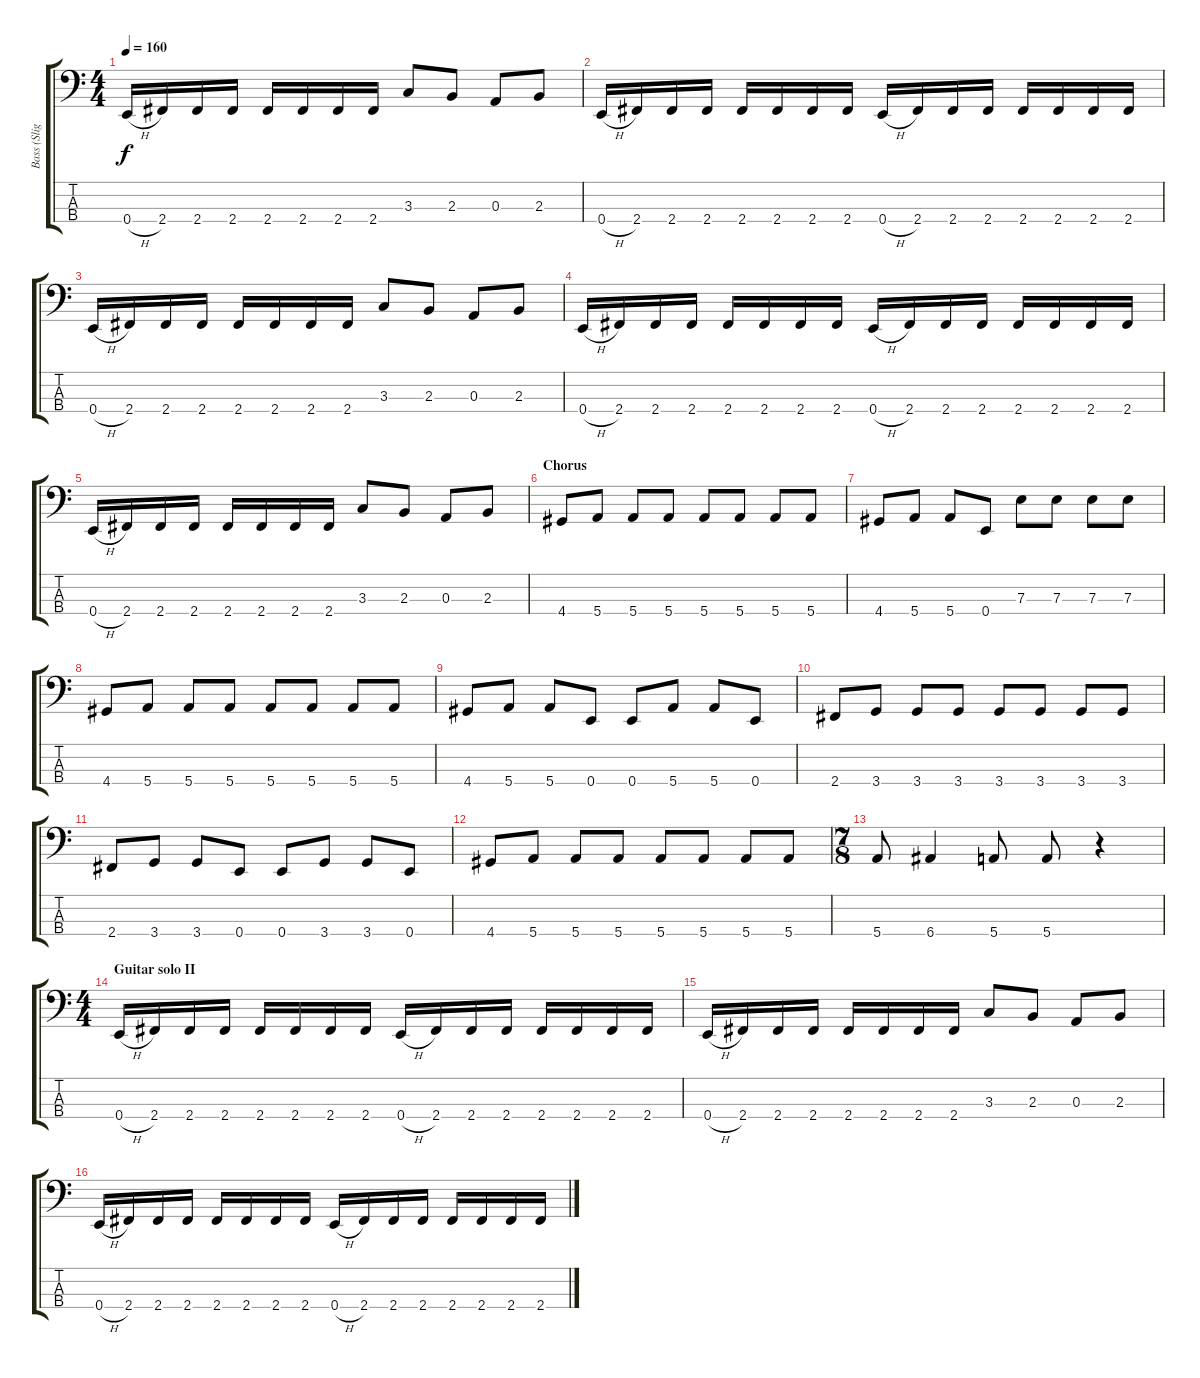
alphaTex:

\track ("Bass (Slight distortion)" "Bass (Slig") {instrument electricbassfinger}
\staff {score tabs}
\tuning (G2 D2 A1 E1) {hide}
\ts (4 4)
\tempo 160
\clef f4
\ks c
0.4{h}.16{dy f} 2.4.16 2.4.16 2.4.16 2.4.16 2.4.16 2.4.16 2.4.16 3.3.8 2.3.8 0.3.8 2.3.8 |
0.4{h}.16 2.4.16 2.4.16 2.4.16 2.4.16 2.4.16 2.4.16 2.4.16 0.4{h}.16 2.4.16 2.4.16 2.4.16 2.4.16 2.4.16 2.4.16 2.4.16 |
0.4{h}.16 2.4.16 2.4.16 2.4.16 2.4.16 2.4.16 2.4.16 2.4.16 3.3.8 2.3.8 0.3.8 2.3.8 |
0.4{h}.16 2.4.16 2.4.16 2.4.16 2.4.16 2.4.16 2.4.16 2.4.16 0.4{h}.16 2.4.16 2.4.16 2.4.16 2.4.16 2.4.16 2.4.16 2.4.16 |
0.4{h}.16 2.4.16 2.4.16 2.4.16 2.4.16 2.4.16 2.4.16 2.4.16 3.3.8 2.3.8 0.3.8 2.3.8 |
\section ("" "Chorus")
4.4.8 5.4.8 5.4.8 5.4.8 5.4.8 5.4.8 5.4.8 5.4.8 |
4.4.8 5.4.8 5.4.8 0.4.8 7.3.8 7.3.8 7.3.8 7.3.8 |
4.4.8 5.4.8 5.4.8 5.4.8 5.4.8 5.4.8 5.4.8 5.4.8 |
4.4.8 5.4.8 5.4.8 0.4.8 0.4.8 5.4.8 5.4.8 0.4.8 |
2.4.8 3.4.8 3.4.8 3.4.8 3.4.8 3.4.8 3.4.8 3.4.8 |
2.4.8 3.4.8 3.4.8 0.4.8 0.4.8 3.4.8 3.4.8 0.4.8 |
4.4.8 5.4.8 5.4.8 5.4.8 5.4.8 5.4.8 5.4.8 5.4.8 |
\ts (7 8)
5.4.8 6.4.4 5.4.8 5.4.8 r.4 |
\ts (4 4)
\section ("" "Guitar solo II")
0.4{h}.16 2.4.16 2.4.16 2.4.16 2.4.16 2.4.16 2.4.16 2.4.16 0.4{h}.16 2.4.16 2.4.16 2.4.16 2.4.16 2.4.16 2.4.16 2.4.16 |
0.4{h}.16 2.4.16 2.4.16 2.4.16 2.4.16 2.4.16 2.4.16 2.4.16 3.3.8 2.3.8 0.3.8 2.3.8 |
0.4{h}.16 2.4.16 2.4.16 2.4.16 2.4.16 2.4.16 2.4.16 2.4.16 0.4{h}.16 2.4.16 2.4.16 2.4.16 2.4.16 2.4.16 2.4.16 2.4.16
